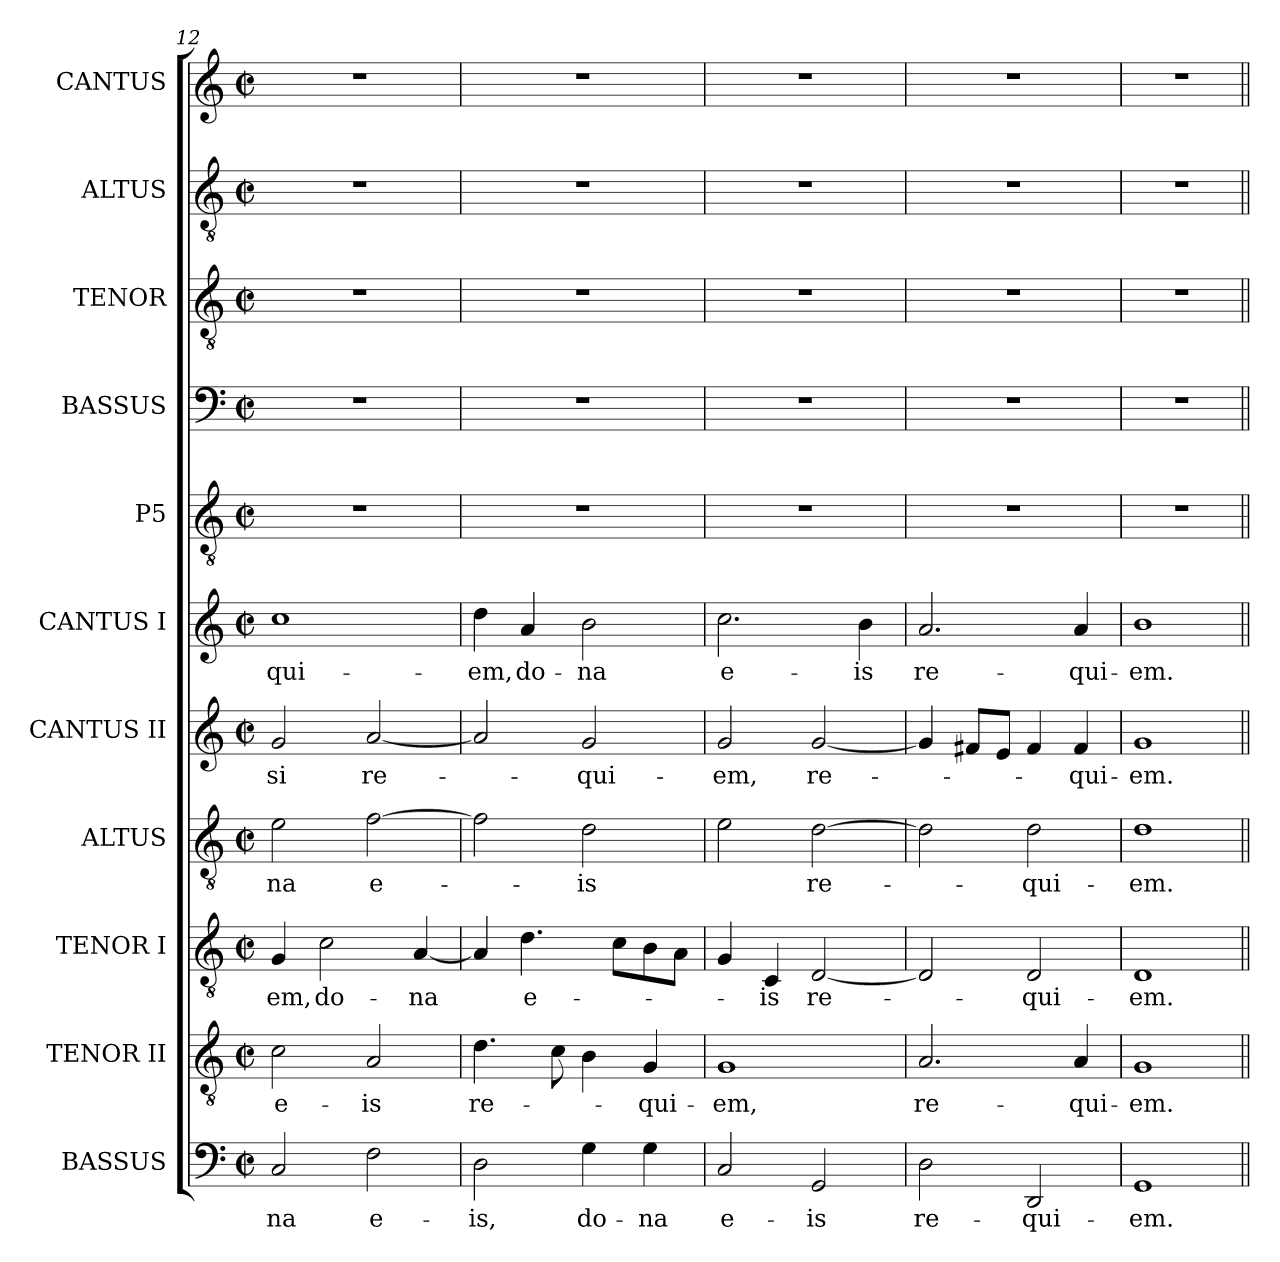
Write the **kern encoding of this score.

**kern	**text	**kern	**text	**kern	**text	**kern	**text	**kern	**text	**kern	**text	**kern	**kern	**kern	**kern	**kern
*part11	*part11	*part10	*part10	*part9	*part9	*part8	*part8	*part7	*part7	*part6	*part6	*part5	*part4	*part3	*part2	*part1
*staff11	*staff11	*staff10	*staff10	*staff9	*staff9	*staff8	*staff8	*staff7	*staff7	*staff6	*staff6	*staff5	*staff4	*staff3	*staff2	*staff1
*I"BASSUS	*	*I"TENOR II	*	*I"TENOR I	*	*I"ALTUS	*	*I"CANTUS II	*	*I"CANTUS I	*	*I"P5	*I"BASSUS	*I"TENOR	*I"ALTUS	*I"CANTUS
*I'B.	*	*I'T. II	*	*I'T. I	*	*I'A.	*	*I'C. II	*	*I'C. I	*	*	*I'B.	*I'T.	*I'A.	*I'C.
*clefF4	*	*clefGv2	*	*clefGv2	*	*clefGv2	*	*clefG2	*	*clefG2	*	*clefGv2	*clefF4	*clefGv2	*clefGv2	*clefG2
*	*	*ITrd7c12	*	*ITrd7c12	*	*ITrd7c12	*	*	*	*	*	*ITrd7c12	*	*ITrd7c12	*ITrd7c12	*
*k[]	*	*k[]	*	*k[]	*	*k[]	*	*k[]	*	*k[]	*	*k[]	*k[]	*k[]	*k[]	*k[]
*a:	*	*a:	*	*a:	*	*a:	*	*a:	*	*a:	*	*a:	*a:	*a:	*a:	*a:
*M2/2	*	*M2/2	*	*M2/2	*	*M2/2	*	*M2/2	*	*M2/2	*	*M2/2	*M2/2	*M2/2	*M2/2	*M2/2
*met(c|)	*	*met(c|)	*	*met(c|)	*	*met(c|)	*	*met(c|)	*	*met(c|)	*	*met(c|)	*met(c|)	*met(c|)	*met(c|)	*met(c|)
=12	=12	=12	=12	=12	=12	=12	=12	=12	=12	=12	=12	=12	=12	=12	=12	=12
!	!LO:LY:b:color=#000000	!	!	!	!	!	!	!	!	!	!	!	!	!	!	!
!	!	!	!LO:LY:b:color=#000000	!	!	!	!	!	!	!	!	!	!	!	!	!
!	!	!	!	!	!LO:LY:b:color=#000000	!	!	!	!	!	!	!	!	!	!	!
!	!	!	!	!	!	!	!LO:LY:b:color=#000000	!	!	!	!	!	!	!	!	!
!	!	!	!	!	!	!	!	!	!LO:LY:b:color=#000000	!	!	!	!	!	!	!
!	!	!	!	!	!	!	!	!	!	!	!LO:LY:b:color=#000000	!	!	!	!	!
2Ci/	-na	2Ci\	e-	4GGi/	-em,	2Ei\	-na	2gi/	-si	1cci	-qui-	1r	1r	1r	1r	1r
!	!	!	!	!	!LO:LY:b:color=#000000	!	!	!	!	!	!	!	!	!	!	!
.	.	.	.	2Ci\	do-	.	.	.	.	.	.	.	.	.	.	.
!	!LO:LY:b:color=#000000	!	!	!	!	!	!	!	!	!	!	!	!	!	!	!
!	!	!	!LO:LY:b:color=#000000	!	!	!	!	!	!	!	!	!	!	!	!	!
!	!	!	!	!	!	!	!LO:LY:b:color=#000000	!	!	!	!	!	!	!	!	!
!	!	!	!	!	!	!	!	!	!LO:LY:b:color=#000000	!	!	!	!	!	!	!
2Fi\	e-	2AAi/	-is	.	.	[2Fi\	e-	[2ai/	re-	.	.	.	.	.	.	.
!	!	!	!	!	!LO:LY:b:color=#000000	!	!	!	!	!	!	!	!	!	!	!
.	.	.	.	[4AAi/	-na	.	.	.	.	.	.	.	.	.	.	.
=13	=13	=13	=13	=13	=13	=13	=13	=13	=13	=13	=13	=13	=13	=13	=13	=13
!	!LO:LY:b:color=#000000	!	!	!	!	!	!	!	!	!	!	!	!	!	!	!
!	!	!	!LO:LY:b:color=#000000	!	!	!	!	!	!	!	!	!	!	!	!	!
!	!	!	!	!	!	!	!	!	!	!	!LO:LY:b:color=#000000	!	!	!	!	!
2Di\	-is,	4.Di\	re-	4AAi/]	.	2Fi\]	.	2ai/]	.	4ddi\	-em,	1r	1r	1r	1r	1r
!	!	!	!	!	!LO:LY:b:color=#000000	!	!	!	!	!	!	!	!	!	!	!
!	!	!	!	!	!	!	!	!	!	!	!LO:LY:b:color=#000000	!	!	!	!	!
.	.	.	.	4.Di\	e-	.	.	.	.	4ai/	do-	.	.	.	.	.
.	.	8Ci\	.	.	.	.	.	.	.	.	.	.	.	.	.	.
!	!LO:LY:b:color=#000000	!	!	!	!	!	!	!	!	!	!	!	!	!	!	!
!	!	!	!	!	!	!	!LO:LY:b:color=#000000	!	!	!	!	!	!	!	!	!
!	!	!	!	!	!	!	!	!	!LO:LY:b:color=#000000	!	!	!	!	!	!	!
!	!	!	!	!	!	!	!	!	!	!	!LO:LY:b:color=#000000	!	!	!	!	!
4Gi\	do-	4BBi\	.	.	.	2Di\	-is	2gi/	-qui-	2bi\	-na	.	.	.	.	.
.	.	.	.	8Ci\L	.	.	.	.	.	.	.	.	.	.	.	.
!	!LO:LY:b:color=#000000	!	!	!	!	!	!	!	!	!	!	!	!	!	!	!
!	!	!	!LO:LY:b:color=#000000	!	!	!	!	!	!	!	!	!	!	!	!	!
4Gi\	-na	4GGi/	-qui-	8BBi\	.	.	.	.	.	.	.	.	.	.	.	.
.	.	.	.	8AAi\J	.	.	.	.	.	.	.	.	.	.	.	.
=14	=14	=14	=14	=14	=14	=14	=14	=14	=14	=14	=14	=14	=14	=14	=14	=14
!	!LO:LY:b:color=#000000	!	!	!	!	!	!	!	!	!	!	!	!	!	!	!
!	!	!	!LO:LY:b:color=#000000	!	!	!	!	!	!	!	!	!	!	!	!	!
!	!	!	!	!	!	!	!	!	!LO:LY:b:color=#000000	!	!	!	!	!	!	!
!	!	!	!	!	!	!	!	!	!	!	!LO:LY:b:color=#000000	!	!	!	!	!
2Ci/	e-	1GGi	-em,	4GGi/	.	2Ei\	.	2gi/	-em,	2.cci\	e-	1r	1r	1r	1r	1r
!	!	!	!	!	!LO:LY:b:color=#000000	!	!	!	!	!	!	!	!	!	!	!
.	.	.	.	4CCi/	-is	.	.	.	.	.	.	.	.	.	.	.
!	!LO:LY:b:color=#000000	!	!	!	!	!	!	!	!	!	!	!	!	!	!	!
!	!	!	!	!	!LO:LY:b:color=#000000	!	!	!	!	!	!	!	!	!	!	!
!	!	!	!	!	!	!	!LO:LY:b:color=#000000	!	!	!	!	!	!	!	!	!
!	!	!	!	!	!	!	!	!	!LO:LY:b:color=#000000	!	!	!	!	!	!	!
2GGi/	-is	.	.	[2DDi/	re-	[2Di\	re-	[2gi/	re-	.	.	.	.	.	.	.
!	!	!	!	!	!	!	!	!	!	!	!LO:LY:b:color=#000000	!	!	!	!	!
.	.	.	.	.	.	.	.	.	.	4bi\	-is	.	.	.	.	.
=15	=15	=15	=15	=15	=15	=15	=15	=15	=15	=15	=15	=15	=15	=15	=15	=15
!	!LO:LY:b:color=#000000	!	!	!	!	!	!	!	!	!	!	!	!	!	!	!
!	!	!	!LO:LY:b:color=#000000	!	!	!	!	!	!	!	!	!	!	!	!	!
!	!	!	!	!	!	!	!	!	!	!	!LO:LY:b:color=#000000	!	!	!	!	!
2Di\	re-	2.AAi/	re-	2DDi/]	.	2Di\]	.	4gi/]	.	2.ai/	re-	1r	1r	1r	1r	1r
.	.	.	.	.	.	.	.	8f#Xi/L	.	.	.	.	.	.	.	.
.	.	.	.	.	.	.	.	8ei/J	.	.	.	.	.	.	.	.
!	!LO:LY:b:color=#000000	!	!	!	!	!	!	!	!	!	!	!	!	!	!	!
!	!	!	!	!	!LO:LY:b:color=#000000	!	!	!	!	!	!	!	!	!	!	!
!	!	!	!	!	!	!	!LO:LY:b:color=#000000	!	!	!	!	!	!	!	!	!
2DDi/	-qui-	.	.	2DDi/	-qui-	2Di\	-qui-	4f#i/	.	.	.	.	.	.	.	.
!	!	!	!LO:LY:b:color=#000000	!	!	!	!	!	!	!	!	!	!	!	!	!
!	!	!	!	!	!	!	!	!	!LO:LY:b:color=#000000	!	!	!	!	!	!	!
!	!	!	!	!	!	!	!	!	!	!	!LO:LY:b:color=#000000	!	!	!	!	!
.	.	4AAi/	-qui-	.	.	.	.	4f#i/	-qui-	4ai/	-qui-	.	.	.	.	.
=16	=16	=16	=16	=16	=16	=16	=16	=16	=16	=16	=16	=16	=16	=16	=16	=16
!	!LO:LY:b:color=#000000	!	!	!	!	!	!	!	!	!	!	!	!	!	!	!
!	!	!	!LO:LY:b:color=#000000	!	!	!	!	!	!	!	!	!	!	!	!	!
!	!	!	!	!	!LO:LY:b:color=#000000	!	!	!	!	!	!	!	!	!	!	!
!	!	!	!	!	!	!	!LO:LY:b:color=#000000	!	!	!	!	!	!	!	!	!
!	!	!	!	!	!	!	!	!	!LO:LY:b:color=#000000	!	!	!	!	!	!	!
!	!	!	!	!	!	!	!	!	!	!	!LO:LY:b:color=#000000	!	!	!	!	!
1GGi	-em.	1GGi	-em.	1DDi	-em.	1Di	-em.	1gi	-em.	1bi	-em.	1r	1r	1r	1r	1r
=||	=||	=||	=||	=||	=||	=||	=||	=||	=||	=||	=||	=||	=||	=||	=||	=||
*-	*-	*-	*-	*-	*-	*-	*-	*-	*-	*-	*-	*-	*-	*-	*-	*-
